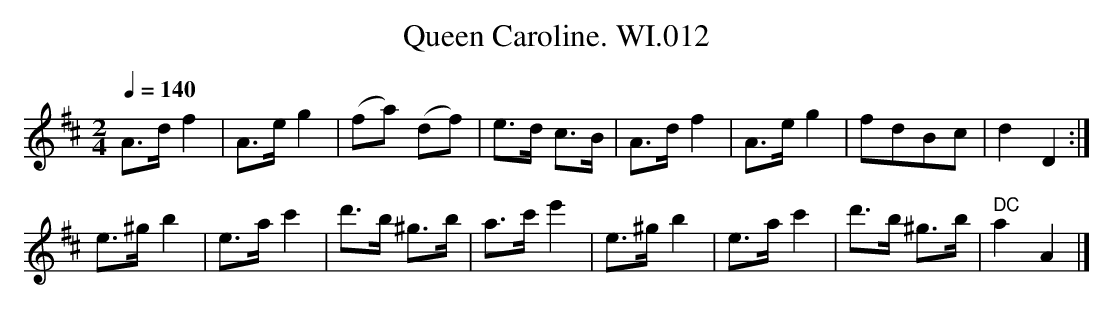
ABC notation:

X:1
T:Queen Caroline. WI.012
M:2/4
L:1/8
Q:1/4=140
K:D
A>d f2|A>e g2|(fa) (df)|e>d c>B|\
A>d f2|A>e g2|fdBc|d2D2:|!
e>^g b2|e>a c'2|d'>b ^g>b|a>c' e'2|\
e>^g b2|e>a c'2|d'>b ^g>b|" DC"a2A2|]
